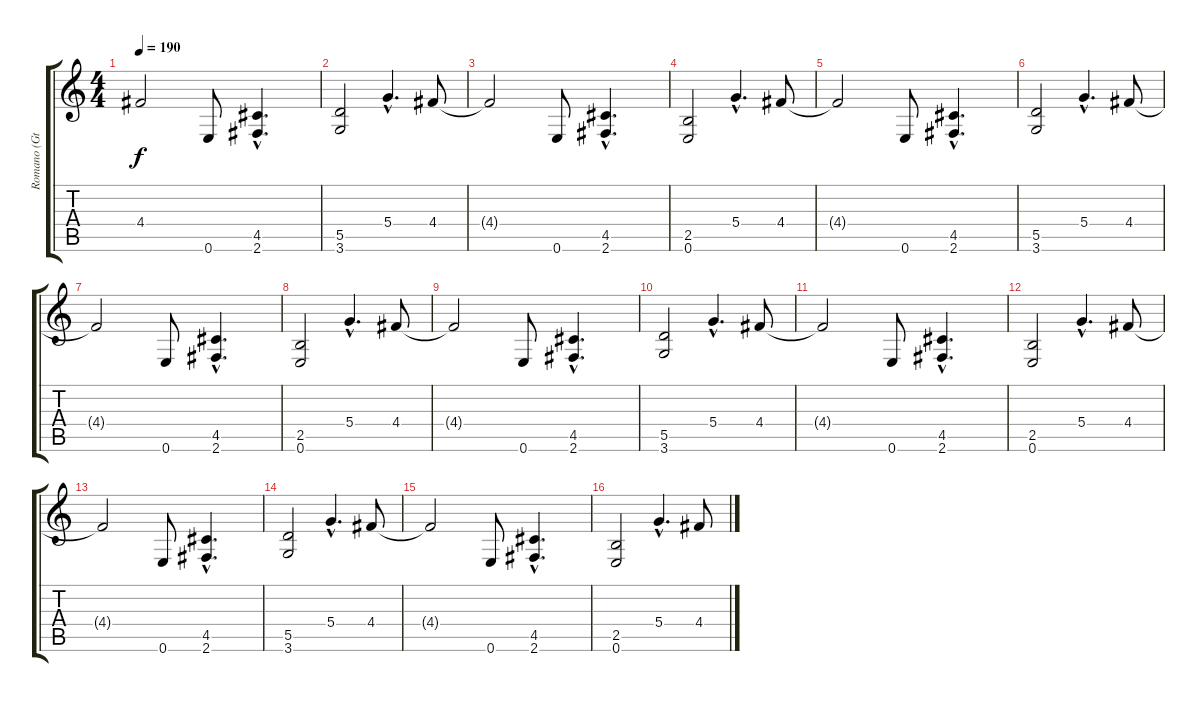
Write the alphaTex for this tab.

\track ("Romano (Gtr 1)" "Romano (Gt") {instrument distortionguitar}
\staff {score tabs}
\tuning (E4 B3 G3 D3 A2 E2) {hide}
\ts (4 4)
\tempo 190
\clef g2
\ks c
4.4{t}.2{dy f} 0.6.8 (4.5{hac} 2.6{hac}).4{d} |
(5.5 3.6).2 5.4{hac}.4{d} 4.4.8 |
4.4{t}.2 0.6.8 (4.5{hac} 2.6{hac}).4{d} |
(2.5 0.6).2 5.4{hac}.4{d} 4.4.8 |
4.4{t}.2 0.6.8 (4.5{hac} 2.6{hac}).4{d} |
(5.5 3.6).2 5.4{hac}.4{d} 4.4.8 |
4.4{t}.2 0.6.8 (4.5{hac} 2.6{hac}).4{d} |
(2.5 0.6).2 5.4{hac}.4{d} 4.4.8 |
4.4{t}.2 0.6.8 (4.5{hac} 2.6{hac}).4{d} |
(5.5 3.6).2 5.4{hac}.4{d} 4.4.8 |
4.4{t}.2 0.6.8 (4.5{hac} 2.6{hac}).4{d} |
(2.5 0.6).2 5.4{hac}.4{d} 4.4.8 |
4.4{t}.2 0.6.8 (4.5{hac} 2.6{hac}).4{d} |
(5.5 3.6).2 5.4{hac}.4{d} 4.4.8 |
4.4{t}.2 0.6.8 (4.5{hac} 2.6{hac}).4{d} |
(2.5 0.6).2 5.4{hac}.4{d} 4.4.8
